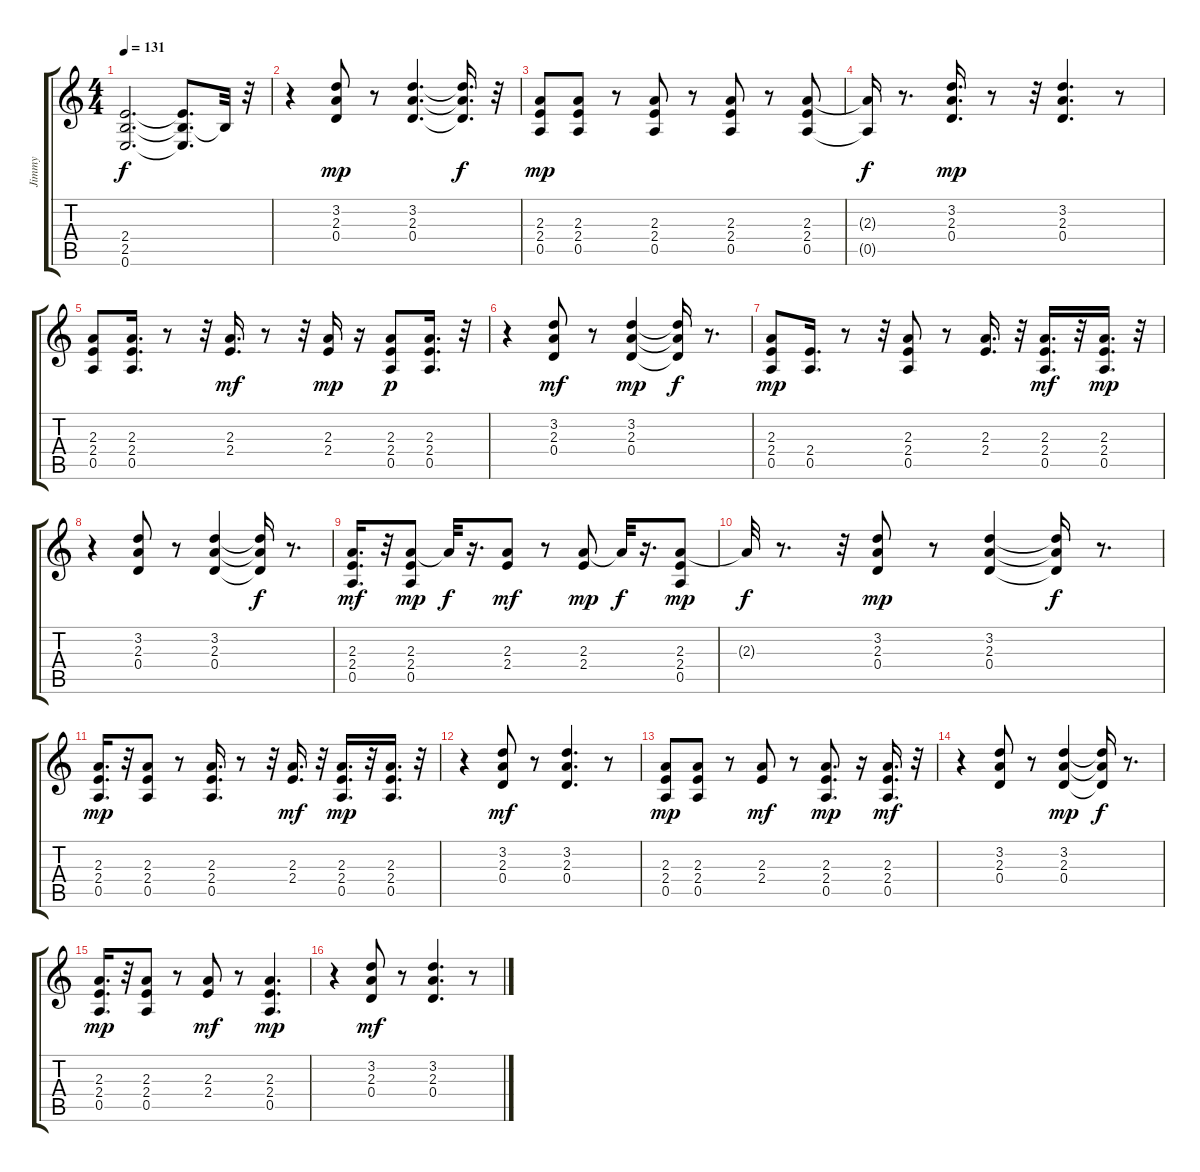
\track ("Jimmy" "Jimmy") {instrument acousticguitarsteel}
\staff {score tabs}
\tuning (E4 B3 G3 D3 A2 E2) {hide}
\ts (4 4)
\tempo 131
\clef g2
\ks c
(2.4{t} 2.5{t} 0.6{t}).2{d dy f} (2.4{t} 2.5{t} 0.6{t}).8{d} 2.5{t}.32 r.32 |
r.4 (3.2 2.3 0.4).8{dy mp} r.8 (3.2 2.3 0.4).4{d} (3.2{t} 2.3{t} 0.4{t}).16{d dy f} r.32 |
(2.3 2.4 0.5).8{dy mp} (2.3 2.4 0.5).8 r.8 (2.3 2.4 0.5).8 r.8 (2.3 2.4 0.5).8 r.8 (2.3 2.4 0.5).8 |
(2.3{t} 0.5{t}).16{dy f} r.8{d} (3.2 2.3 0.4).16{d dy mp} r.8 r.32 (3.2 2.3 0.4).4{d} r.8 |
(2.3 2.4 0.5).8 (2.3 2.4 0.5).16{d} r.8 r.32 (2.3 2.4).16{d dy mf} r.8 r.32 (2.3 2.4).16{dy mp} r.16 (2.3 2.4 0.5).8{dy p} (2.3 2.4 0.5).16{d} r.32 |
r.4 (3.2 2.3 0.4).8{dy mf} r.8 (3.2 2.3 0.4).4{dy mp} (3.2{t} 2.3{t} 0.4{t}).16{dy f} r.8{d} |
(2.3 2.4 0.5).8{dy mp} (2.4 0.5).16{d} r.8 r.32 (2.3 2.4 0.5).8 r.8 (2.3 2.4).16{d} r.32 (2.3 2.4 0.5).16{d dy mf} r.32 (2.3 2.4 0.5).16{d dy mp} r.32 |
r.4 (3.2 2.3 0.4).8 r.8 (3.2 2.3 0.4).4 (3.2{t} 2.3{t} 0.4{t}).16{dy f} r.8{d} |
(2.3 2.4 0.5).16{d dy mf} r.32 (2.3 2.4 0.5).8{dy mp} 2.3{t}.32{dy f} r.16{d} (2.3 2.4).8{dy mf} r.8 (2.3 2.4).8{dy mp} 2.3{t}.32{dy f} r.16{d} (2.3 2.4 0.5).8{dy mp} |
2.3{t}.32{dy f} r.8{d} r.32 (3.2 2.3 0.4).8{dy mp} r.8 (3.2 2.3 0.4).4 (3.2{t} 2.3{t} 0.4{t}).16{dy f} r.8{d} |
(2.3 2.4 0.5).16{d dy mp} r.32 (2.3 2.4 0.5).8 r.8 (2.3 2.4 0.5).16{d} r.8 r.32 (2.3 2.4).16{d dy mf} r.32 (2.3 2.4 0.5).16{d dy mp} r.32 (2.3 2.4 0.5).16{d} r.32 |
r.4 (3.2 2.3 0.4).8{dy mf} r.8 (3.2 2.3 0.4).4{d} r.8 |
(2.3 2.4 0.5).8{dy mp} (2.3 2.4 0.5).8 r.8 (2.3 2.4).8{dy mf} r.8 (2.3 2.4 0.5).8{d dy mp} r.16 (2.3 2.4 0.5).16{d dy mf} r.32 |
r.4 (3.2 2.3 0.4).8 r.8 (3.2 2.3 0.4).4{dy mp} (3.2{t} 2.3{t} 0.4{t}).16{dy f} r.8{d} |
(2.3 2.4 0.5).16{d dy mp} r.32 (2.3 2.4 0.5).8 r.8 (2.3 2.4).8{dy mf} r.8 (2.3 2.4 0.5).4{d dy mp} |
r.4 (3.2 2.3 0.4).8{dy mf} r.8 (3.2 2.3 0.4).4{d} r.8
